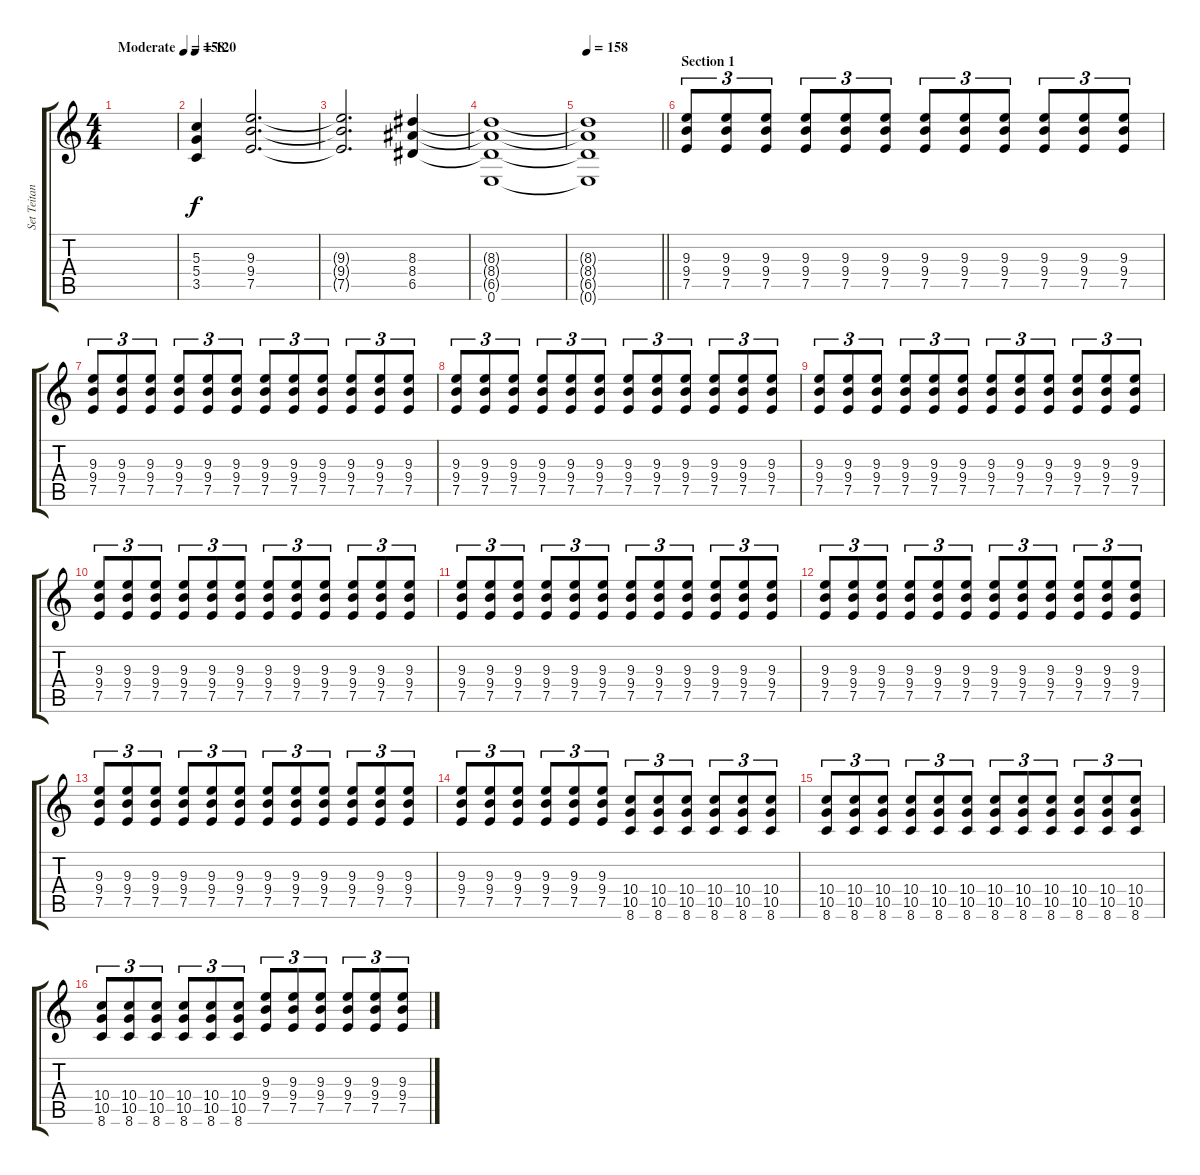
\track ("Set Teitan" "Set Teitan") {instrument distortionguitar}
\staff {score tabs}
\tuning (E4 B3 G3 D3 A2 E2) {hide}
\ts (4 4)
\tempo (158 "Moderate")
\clef g2
\ks c
|
\tempo 120
(5.3 5.4 3.5).4 (9.3 9.4 7.5).2{d} |
(9.3{t} 9.4{t} 7.5{t}).2{d} (8.3 8.4 6.5).4 |
(8.3{t} 8.4{t} 6.5{t} 0.6).1 |
\tempo 158
\barLineRight lightlight
(8.3{t} 8.4{t} 6.5{t} 0.6{t}).1 |
\section ("" "Section 1")
(9.3 9.4 7.5).8{tu (3 2)} (9.3 9.4 7.5).8{tu (3 2)} (9.3 9.4 7.5).8{tu (3 2)} (9.3 9.4 7.5).8{tu (3 2)} (9.3 9.4 7.5).8{tu (3 2)} (9.3 9.4 7.5).8{tu (3 2)} (9.3 9.4 7.5).8{tu (3 2)} (9.3 9.4 7.5).8{tu (3 2)} (9.3 9.4 7.5).8{tu (3 2)} (9.3 9.4 7.5).8{tu (3 2)} (9.3 9.4 7.5).8{tu (3 2)} (9.3 9.4 7.5).8{tu (3 2)} |
(9.3 9.4 7.5).8{tu (3 2)} (9.3 9.4 7.5).8{tu (3 2)} (9.3 9.4 7.5).8{tu (3 2)} (9.3 9.4 7.5).8{tu (3 2)} (9.3 9.4 7.5).8{tu (3 2)} (9.3 9.4 7.5).8{tu (3 2)} (9.3 9.4 7.5).8{tu (3 2)} (9.3 9.4 7.5).8{tu (3 2)} (9.3 9.4 7.5).8{tu (3 2)} (9.3 9.4 7.5).8{tu (3 2)} (9.3 9.4 7.5).8{tu (3 2)} (9.3 9.4 7.5).8{tu (3 2)} |
(9.3 9.4 7.5).8{tu (3 2)} (9.3 9.4 7.5).8{tu (3 2)} (9.3 9.4 7.5).8{tu (3 2)} (9.3 9.4 7.5).8{tu (3 2)} (9.3 9.4 7.5).8{tu (3 2)} (9.3 9.4 7.5).8{tu (3 2)} (9.3 9.4 7.5).8{tu (3 2)} (9.3 9.4 7.5).8{tu (3 2)} (9.3 9.4 7.5).8{tu (3 2)} (9.3 9.4 7.5).8{tu (3 2)} (9.3 9.4 7.5).8{tu (3 2)} (9.3 9.4 7.5).8{tu (3 2)} |
(9.3 9.4 7.5).8{tu (3 2)} (9.3 9.4 7.5).8{tu (3 2)} (9.3 9.4 7.5).8{tu (3 2)} (9.3 9.4 7.5).8{tu (3 2)} (9.3 9.4 7.5).8{tu (3 2)} (9.3 9.4 7.5).8{tu (3 2)} (9.3 9.4 7.5).8{tu (3 2)} (9.3 9.4 7.5).8{tu (3 2)} (9.3 9.4 7.5).8{tu (3 2)} (9.3 9.4 7.5).8{tu (3 2)} (9.3 9.4 7.5).8{tu (3 2)} (9.3 9.4 7.5).8{tu (3 2)} |
(9.3 9.4 7.5).8{tu (3 2)} (9.3 9.4 7.5).8{tu (3 2)} (9.3 9.4 7.5).8{tu (3 2)} (9.3 9.4 7.5).8{tu (3 2)} (9.3 9.4 7.5).8{tu (3 2)} (9.3 9.4 7.5).8{tu (3 2)} (9.3 9.4 7.5).8{tu (3 2)} (9.3 9.4 7.5).8{tu (3 2)} (9.3 9.4 7.5).8{tu (3 2)} (9.3 9.4 7.5).8{tu (3 2)} (9.3 9.4 7.5).8{tu (3 2)} (9.3 9.4 7.5).8{tu (3 2)} |
(9.3 9.4 7.5).8{tu (3 2)} (9.3 9.4 7.5).8{tu (3 2)} (9.3 9.4 7.5).8{tu (3 2)} (9.3 9.4 7.5).8{tu (3 2)} (9.3 9.4 7.5).8{tu (3 2)} (9.3 9.4 7.5).8{tu (3 2)} (9.3 9.4 7.5).8{tu (3 2)} (9.3 9.4 7.5).8{tu (3 2)} (9.3 9.4 7.5).8{tu (3 2)} (9.3 9.4 7.5).8{tu (3 2)} (9.3 9.4 7.5).8{tu (3 2)} (9.3 9.4 7.5).8{tu (3 2)} |
(9.3 9.4 7.5).8{tu (3 2)} (9.3 9.4 7.5).8{tu (3 2)} (9.3 9.4 7.5).8{tu (3 2)} (9.3 9.4 7.5).8{tu (3 2)} (9.3 9.4 7.5).8{tu (3 2)} (9.3 9.4 7.5).8{tu (3 2)} (9.3 9.4 7.5).8{tu (3 2)} (9.3 9.4 7.5).8{tu (3 2)} (9.3 9.4 7.5).8{tu (3 2)} (9.3 9.4 7.5).8{tu (3 2)} (9.3 9.4 7.5).8{tu (3 2)} (9.3 9.4 7.5).8{tu (3 2)} |
(9.3 9.4 7.5).8{tu (3 2)} (9.3 9.4 7.5).8{tu (3 2)} (9.3 9.4 7.5).8{tu (3 2)} (9.3 9.4 7.5).8{tu (3 2)} (9.3 9.4 7.5).8{tu (3 2)} (9.3 9.4 7.5).8{tu (3 2)} (9.3 9.4 7.5).8{tu (3 2)} (9.3 9.4 7.5).8{tu (3 2)} (9.3 9.4 7.5).8{tu (3 2)} (9.3 9.4 7.5).8{tu (3 2)} (9.3 9.4 7.5).8{tu (3 2)} (9.3 9.4 7.5).8{tu (3 2)} |
(9.3 9.4 7.5).8{tu (3 2)} (9.3 9.4 7.5).8{tu (3 2)} (9.3 9.4 7.5).8{tu (3 2)} (9.3 9.4 7.5).8{tu (3 2)} (9.3 9.4 7.5).8{tu (3 2)} (9.3 9.4 7.5).8{tu (3 2)} (10.4 10.5 8.6).8{tu (3 2)} (10.4 10.5 8.6).8{tu (3 2)} (10.4 10.5 8.6).8{tu (3 2)} (10.4 10.5 8.6).8{tu (3 2)} (10.4 10.5 8.6).8{tu (3 2)} (10.4 10.5 8.6).8{tu (3 2)} |
(10.4 10.5 8.6).8{tu (3 2)} (10.4 10.5 8.6).8{tu (3 2)} (10.4 10.5 8.6).8{tu (3 2)} (10.4 10.5 8.6).8{tu (3 2)} (10.4 10.5 8.6).8{tu (3 2)} (10.4 10.5 8.6).8{tu (3 2)} (10.4 10.5 8.6).8{tu (3 2)} (10.4 10.5 8.6).8{tu (3 2)} (10.4 10.5 8.6).8{tu (3 2)} (10.4 10.5 8.6).8{tu (3 2)} (10.4 10.5 8.6).8{tu (3 2)} (10.4 10.5 8.6).8{tu (3 2)} |
(10.4 10.5 8.6).8{tu (3 2)} (10.4 10.5 8.6).8{tu (3 2)} (10.4 10.5 8.6).8{tu (3 2)} (10.4 10.5 8.6).8{tu (3 2)} (10.4 10.5 8.6).8{tu (3 2)} (10.4 10.5 8.6).8{tu (3 2)} (9.3 9.4 7.5).8{tu (3 2)} (9.3 9.4 7.5).8{tu (3 2)} (9.3 9.4 7.5).8{tu (3 2)} (9.3 9.4 7.5).8{tu (3 2)} (9.3 9.4 7.5).8{tu (3 2)} (9.3 9.4 7.5).8{tu (3 2)}
